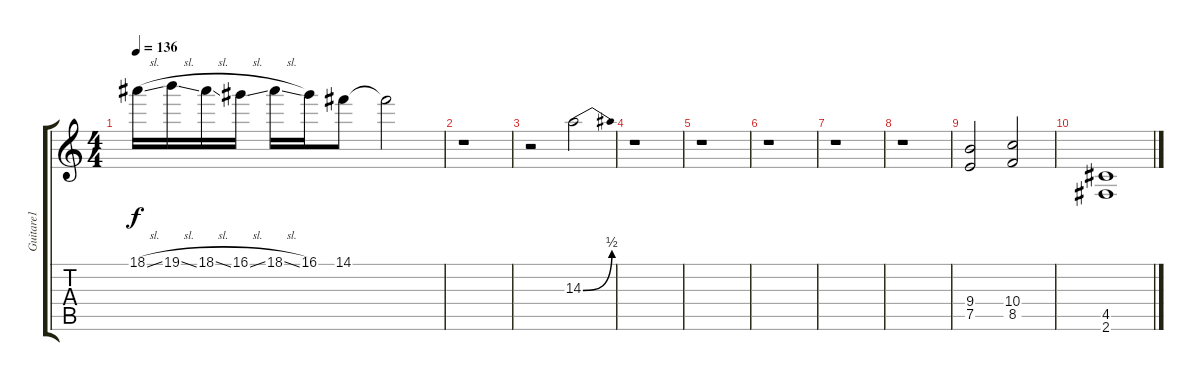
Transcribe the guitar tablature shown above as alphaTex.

\track ("Guitare1" "Guitare1") {instrument electricguitarclean}
\staff {score tabs}
\tuning (E4 B3 G3 D3 A2 E2) {hide}
\ts (4 4)
\tempo 136
\clef g2
\ks c
18.1{sl}.16{dy f} 19.1{sl}.16 18.1{sl}.16 16.1{sl}.16 18.1{sl}.16 16.1.16 14.1.8 14.1{t}.2 |
r.1 |
r.2 14.3{be (bend 0 0 60 2)}.2 |
r.1 |
r.1 |
r.1 |
r.1 |
r.1 |
(9.4 7.5).2 (10.4 8.5).2 |
(4.5 2.6).1
